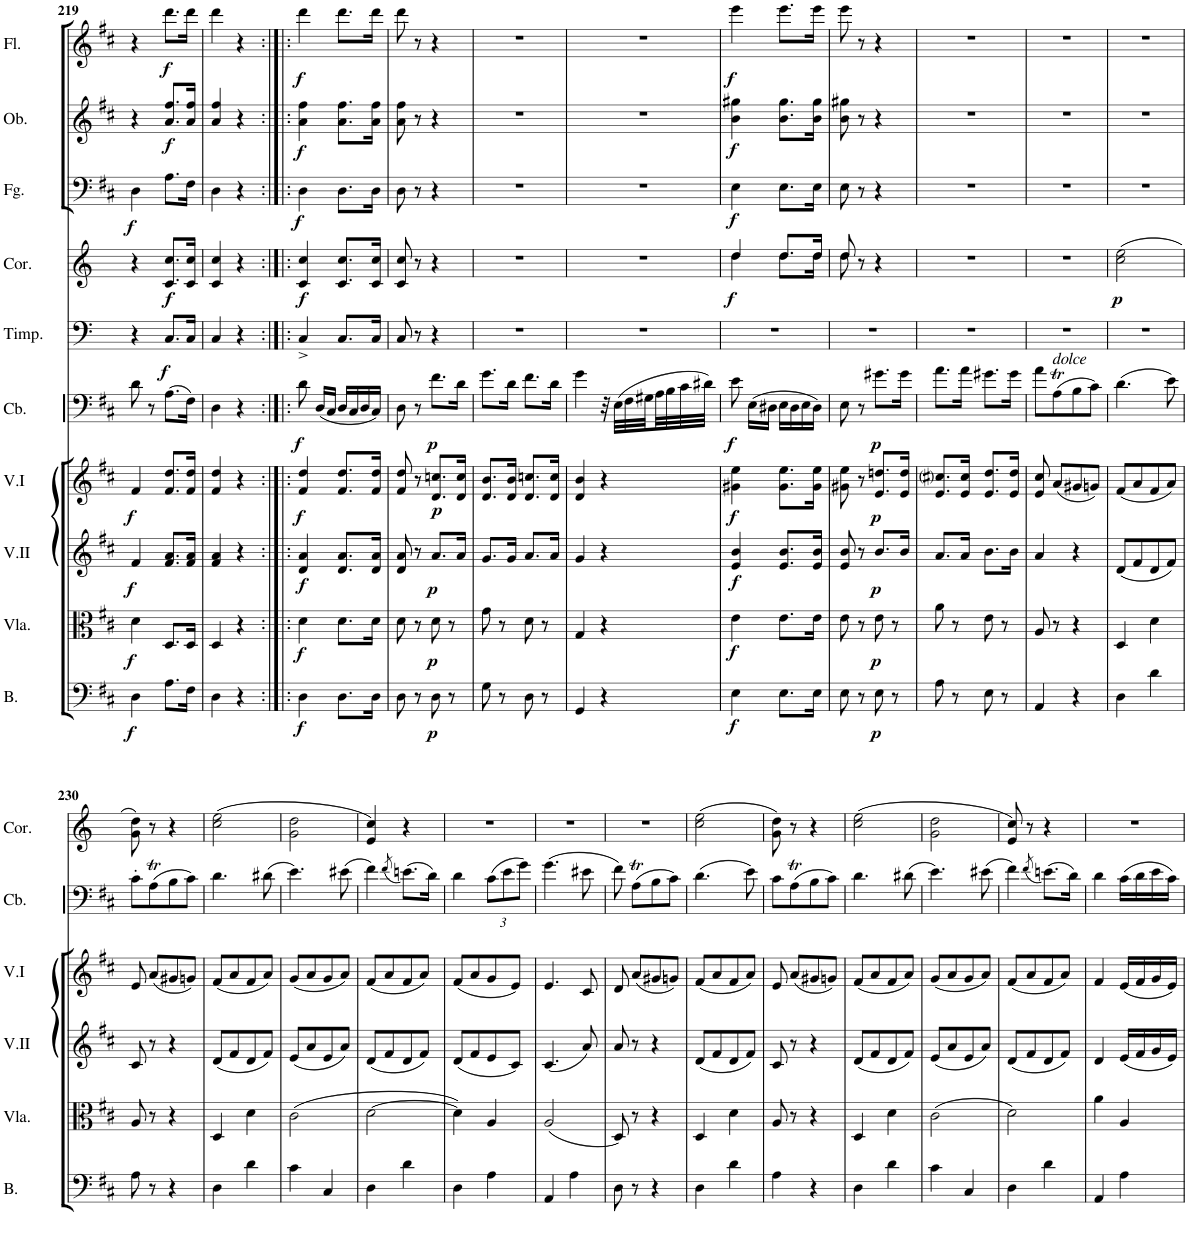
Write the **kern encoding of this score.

**kern	**dynam	**kern	**dynam	**kern	**dynam	**kern	**dynam	**kern	**dynam	**kern	**dynam	**kern	**dynam	**kern	**dynam	**kern	**dynam	**kern	**dynam
*part10	*part10	*part9	*part9	*part8	*part8	*part7	*part7	*part6	*part6	*part5	*part5	*part4	*part4	*part3	*part3	*part2	*part2	*part1	*part1
*staff10	*staff10	*staff9	*staff9	*staff8	*staff8	*staff7	*staff7	*staff6	*staff6	*staff5	*staff5	*staff4	*staff4	*staff3	*staff3	*staff2	*staff2	*staff1	*staff1
*I"Violoncello e Basso	*	*I"Viola	*	*I"Violino II	*	*I"Violino I	*	*I"Contrabbasso Principale	*	*I"Timpani (D, A)	*	*I"Corni 1,2 (D)	*	*I"Fagotto	*	*I"Oboi 1,2	*	*I"Flauto	*
*I'B.	*	*I'Vla.	*	*I'V.II	*	*I'V.I	*	*I'Cb.	*	*I'Timp.	*	*I'Cor.	*	*I'Fg.	*	*I'Ob.	*	*I'Fl.	*
!!LO:PB:g=z
*clefF4	*	*clefC3	*	*clefG2	*	*clefG2	*	*clefF4	*	*clefF4	*	*clefG2	*	*clefF4	*	*clefG2	*	*clefG2	*
*Trd7c12	*	*	*	*	*	*	*	*Trd7c12	*	*Trd-1c-2	*	*Trd6c10	*	*	*	*	*	*	*
*k[f#c#]	*	*k[f#c#]	*	*k[f#c#]	*	*k[f#c#]	*	*k[f#c#]	*	*k[]	*	*k[]	*	*k[f#c#]	*	*k[f#c#]	*	*k[f#c#]	*
*M2/4	*	*M2/4	*	*M2/4	*	*M2/4	*	*M2/4	*	*M2/4	*	*M2/4	*	*M2/4	*	*M2/4	*	*M2/4	*
=219	=219	=219	=219	=219	=219	=219	=219	=219	=219	=219	=219	=219	=219	=219	=219	=219	=219	=219	=219
!	!LO:DY:b	!	!LO:DY:b	!	!LO:DY:b	!	!LO:DY:b	!	!	!	!	!	!	!	!LO:DY:b	!	!	!	!
4D\	f	4d\	f	4f#/	f	4f#/	f	8d\	.	4r	.	4r	.	4D\	f	4r	.	4r	.
.	.	.	.	.	.	.	.	8r	.	.	.	.	.	.	.	.	.	.	.
!	!	!	!	!	!	!	!	!	!	!	!LO:DY:b	!	!LO:DY:b	!	!	!	!LO:DY:b	!	!LO:DY:b
8.A\L	.	8.D/L	.	8.f#/ 8.a/L	.	8.f#/ 8.dd/L	.	(8.A\L	.	8.C/L	f	8.c/ 8.cc/L	f	8.A\L	.	8.a/ 8.ff#/L	f	8.ddd\L	f
16F#\Jk	.	16D/Jk	.	16f#/ 16a/Jk	.	16f#/ 16dd/Jk	.	16F#\Jk)	.	16C/Jk	.	16c/ 16cc/Jk	.	16F#\Jk	.	16a/ 16ff#/Jk	.	16ddd\Jk	.
=220	=220	=220	=220	=220	=220	=220	=220	=220	=220	=220	=220	=220	=220	=220	=220	=220	=220	=220	=220
4D\	.	4D/	.	4f#/ 4a/	.	4f#/ 4dd/	.	4D\	.	4C/	.	4c/ 4cc/	.	4D\	.	4a/ 4ff#/	.	4ddd\	.
4r	.	4r	.	4r	.	4r	.	4r	.	4r	.	4r	.	4r	.	4r	.	4r	.
=221:|!|:	=221:|!|:	=221:|!|:	=221:|!|:	=221:|!|:	=221:|!|:	=221:|!|:	=221:|!|:	=221:|!|:	=221:|!|:	=221:|!|:	=221:|!|:	=221:|!|:	=221:|!|:	=221:|!|:	=221:|!|:	=221:|!|:	=221:|!|:	=221:|!|:	=221:|!|:
!	!LO:DY:b	!	!LO:DY:b	!	!LO:DY:b	!	!LO:DY:b	!	!LO:DY:b	!	!	!	!LO:DY:b	!	!LO:DY:b	!	!LO:DY:b	!	!LO:DY:b
4D\	f	4d\	f	4d/ 4a/	f	4f#/ 4dd/	f	8d\	f	4C^/	.	4c/ 4cc/	f	4D\	f	4a\ 4ff#\	f	4ddd\	f
.	.	.	.	.	.	.	.	(16D/LL	.	.	.	.	.	.	.	.	.	.	.
.	.	.	.	.	.	.	.	16C#/JJ	.	.	.	.	.	.	.	.	.	.	.
8.D\L	.	8.d\L	.	8.d/ 8.a/L	.	8.f#/ 8.dd/L	.	16D/LL	.	8.C/L	.	8.c/ 8.cc/L	.	8.D\L	.	8.a\ 8.ff#\L	.	8.ddd\L	.
.	.	.	.	.	.	.	.	16C#/	.	.	.	.	.	.	.	.	.	.	.
.	.	.	.	.	.	.	.	16D/	.	.	.	.	.	.	.	.	.	.	.
16D\Jk	.	16d\Jk	.	16d/ 16a/Jk	.	16f#/ 16dd/Jk	.	16C#/JJ)	.	16C/Jk	.	16c/ 16cc/Jk	.	16D\Jk	.	16a\ 16ff#\Jk	.	16ddd\Jk	.
=222	=222	=222	=222	=222	=222	=222	=222	=222	=222	=222	=222	=222	=222	=222	=222	=222	=222	=222	=222
8D\	.	8d\	.	8d/ 8a/	.	8f#/ 8dd/	.	8D\	.	8C/	.	8c/ 8cc/	.	8D\	.	8a\ 8ff#\	.	8ddd\	.
8r	.	8r	.	8r	.	8r	.	8r	.	8r	.	8r	.	8r	.	8r	.	8r	.
!	!LO:DY:b	!	!LO:DY:b	!	!LO:DY:b	!	!LO:DY:b	!	!LO:DY:b	!	!	!	!	!	!	!	!	!	!
8D\	p	8d\	p	8.a/L	p	8.d/ 8.ccn/L	p	8.f#\L	p	4r	.	4r	.	4r	.	4r	.	4r	.
8r	.	8r	.	.	.	.	.	.	.	.	.	.	.	.	.	.	.	.	.
.	.	.	.	16a/Jk	.	16d/ 16cc/Jk	.	16d\Jk	.	.	.	.	.	.	.	.	.	.	.
=223	=223	=223	=223	=223	=223	=223	=223	=223	=223	=223	=223	=223	=223	=223	=223	=223	=223	=223	=223
8G\	.	8g\	.	8.g/L	.	8.d/ 8.b/L	.	8.g\L	.	2r	.	2r	.	2r	.	2r	.	2r	.
8r	.	8r	.	.	.	.	.	.	.	.	.	.	.	.	.	.	.	.	.
.	.	.	.	16g/Jk	.	16d/ 16b/Jk	.	16d\Jk	.	.	.	.	.	.	.	.	.	.	.
8D\	.	8d\	.	8.a/L	.	8.d/ 8.ccn/L	.	8.f#\L	.	.	.	.	.	.	.	.	.	.	.
8r	.	8r	.	.	.	.	.	.	.	.	.	.	.	.	.	.	.	.	.
.	.	.	.	16a/Jk	.	16d/ 16cc/Jk	.	16d\Jk	.	.	.	.	.	.	.	.	.	.	.
=224	=224	=224	=224	=224	=224	=224	=224	=224	=224	=224	=224	=224	=224	=224	=224	=224	=224	=224	=224
4GG/	.	4G/	.	4g/	.	4d/ 4b/	.	4g\	.	2r	.	2r	.	2r	.	2r	.	2r	.
4r	.	4r	.	4r	.	4r	.	32r	.	.	.	.	.	.	.	.	.	.	.
.	.	.	.	.	.	.	.	(32E\LLL	.	.	.	.	.	.	.	.	.	.	.
.	.	.	.	.	.	.	.	32F#\	.	.	.	.	.	.	.	.	.	.	.
.	.	.	.	.	.	.	.	32G#X\	.	.	.	.	.	.	.	.	.	.	.
.	.	.	.	.	.	.	.	32A\	.	.	.	.	.	.	.	.	.	.	.
.	.	.	.	.	.	.	.	32B\	.	.	.	.	.	.	.	.	.	.	.
.	.	.	.	.	.	.	.	32c#\	.	.	.	.	.	.	.	.	.	.	.
.	.	.	.	.	.	.	.	32d#X\JJJ)	.	.	.	.	.	.	.	.	.	.	.
=225	=225	=225	=225	=225	=225	=225	=225	=225	=225	=225	=225	=225	=225	=225	=225	=225	=225	=225	=225
*	*	*	*	*	*	*	*	*	*	*	*	*^	*	*	*	*	*	*	*
!	!LO:DY:b	!	!LO:DY:b	!	!LO:DY:b	!	!LO:DY:b	!	!LO:DY:b	!	!	!	!	!LO:DY:b	!	!LO:DY:b	!	!LO:DY:b	!	!LO:DY:b
4E\	f	4e\	f	4e/ 4b/	f	4g#X\ 4ee\	f	8e\	f	2r	.	4dd/	4dd\	f	4E\	f	4b\ 4gg#X\	f	4eee\	f
.	.	.	.	.	.	.	.	(16E\LL	.	.	.	.	.	.	.	.	.	.	.	.
.	.	.	.	.	.	.	.	16D#X\JJ	.	.	.	.	.	.	.	.	.	.	.	.
8.E\L	.	8.e\L	.	8.e/ 8.b/L	.	8.g#\ 8.ee\L	.	16E\LL	.	.	.	8.dd/L	8.dd\L	.	8.E\L	.	8.b\ 8.gg#\L	.	8.eee\L	.
.	.	.	.	.	.	.	.	16D#\	.	.	.	.	.	.	.	.	.	.	.	.
.	.	.	.	.	.	.	.	16E\	.	.	.	.	.	.	.	.	.	.	.	.
16E\Jk	.	16e\Jk	.	16e/ 16b/Jk	.	16g#\ 16ee\Jk	.	16D#\JJ)	.	.	.	16dd/Jk	16dd\Jk	.	16E\Jk	.	16b\ 16gg#\Jk	.	16eee\Jk	.
=226	=226	=226	=226	=226	=226	=226	=226	=226	=226	=226	=226	=226	=226	=226	=226	=226	=226	=226	=226	=226
8E\	.	8e\	.	8e/ 8b/	.	8g#X\ 8ee\	.	8E\	.	2r	.	8dd/	8dd\	.	8E\	.	8b\ 8gg#X\	.	8eee\	.
8r	.	8r	.	8r	.	8r	.	8r	.	.	.	8r	8ryy	.	8r	.	8r	.	8r	.
!	!LO:DY:b	!	!LO:DY:b	!	!LO:DY:b	!	!LO:DY:b	!	!LO:DY:b	!	!	!	!	!	!	!	!	!	!	!
8E\	p	8e\	p	8.b/L	p	8.e/ 8.ddn/L	p	8.g#X\L	p	.	.	4r	4ryy	.	4r	.	4r	.	4r	.
8r	.	8r	.	.	.	.	.	.	.	.	.	.	.	.	.	.	.	.	.	.
.	.	.	.	16b/Jk	.	16e/ 16dd/Jk	.	16g#\Jk	.	.	.	.	.	.	.	.	.	.	.	.
*	*	*	*	*	*	*	*	*	*	*	*	*v	*v	*	*	*	*	*	*	*
=227	=227	=227	=227	=227	=227	=227	=227	=227	=227	=227	=227	=227	=227	=227	=227	=227	=227	=227	=227
8A\	.	8a\	.	8.a/L	.	8.e/ 8.cc#i/L	.	8.a\L	.	2r	.	2r	.	2r	.	2r	.	2r	.
8r	.	8r	.	.	.	.	.	.	.	.	.	.	.	.	.	.	.	.	.
.	.	.	.	16a/Jk	.	16e/ 16cc#/Jk	.	16a\Jk	.	.	.	.	.	.	.	.	.	.	.
8E\	.	8e\	.	8.b\L	.	8.e/ 8.dd/L	.	8.g#X\L	.	.	.	.	.	.	.	.	.	.	.
8r	.	8r	.	.	.	.	.	.	.	.	.	.	.	.	.	.	.	.	.
.	.	.	.	16b\Jk	.	16e/ 16dd/Jk	.	16g#\Jk	.	.	.	.	.	.	.	.	.	.	.
=228	=228	=228	=228	=228	=228	=228	=228	=228	=228	=228	=228	=228	=228	=228	=228	=228	=228	=228	=228
4AA/	.	8A/	.	4a/	.	8e/ 8cc#/	.	8a\L	.	2r	.	2r	.	2r	.	2r	.	2r	.
!	!	!	!	!	!	!	!	!LO:TX:a:i:t=dolce	!	!	!	!	!	!	!	!	!	!	!
.	.	8r	.	.	.	(8a/L	.	(8AT\	.	.	.	.	.	.	.	.	.	.	.
4r	.	4r	.	4r	.	8g#X/	.	8B\	.	.	.	.	.	.	.	.	.	.	.
.	.	.	.	.	.	8gn/J)	.	8c#\J)	.	.	.	.	.	.	.	.	.	.	.
=229	=229	=229	=229	=229	=229	=229	=229	=229	=229	=229	=229	=229	=229	=229	=229	=229	=229	=229	=229
!	!	!	!	!	!	!	!	!	!	!	!	!	!LO:DY:b	!	!	!	!	!	!
4D\	.	4D/	.	(8d/L	.	(8f#/L	.	(4.d\	.	2r	.	(2cc\ 2ee\	p	2r	.	2r	.	2r	.
.	.	.	.	8f#/	.	8a/	.	.	.	.	.	.	.	.	.	.	.	.	.
4d\	.	4d\	.	8d/	.	8f#/	.	.	.	.	.	.	.	.	.	.	.	.	.
.	.	.	.	8f#/J)	.	8a/J)	.	8e\)	.	.	.	.	.	.	.	.	.	.	.
!!LO:LB:g=z
=230	=230	=230	=230	=230	=230	=230	=230	=230	=230	=230	=230	=230	=230	=230	=230	=230	=230	=230	=230
8A\	.	8A/	.	8c#/	.	8e/	.	8c#'\L	.	2r	.	8g\ 8dd\)	.	2r	.	2r	.	2r	.
8r	.	8r	.	8r	.	(8a/L	.	(8AT\	.	.	.	8r	.	.	.	.	.	.	.
4r	.	4r	.	4r	.	8g#X/	.	8B\	.	.	.	4r	.	.	.	.	.	.	.
.	.	.	.	.	.	8gn/J)	.	8c#\J)	.	.	.	.	.	.	.	.	.	.	.
=231	=231	=231	=231	=231	=231	=231	=231	=231	=231	=231	=231	=231	=231	=231	=231	=231	=231	=231	=231
4D\	.	4D/	.	(8d/L	.	(8f#/L	.	4.d\	.	2r	.	(2cc\ 2ee\	.	2r	.	2r	.	2r	.
.	.	.	.	8f#/	.	8a/	.	.	.	.	.	.	.	.	.	.	.	.	.
4d\	.	4d\	.	8d/	.	8f#/	.	.	.	.	.	.	.	.	.	.	.	.	.
.	.	.	.	8f#/J)	.	8a/J)	.	(8d#X\	.	.	.	.	.	.	.	.	.	.	.
=232	=232	=232	=232	=232	=232	=232	=232	=232	=232	=232	=232	=232	=232	=232	=232	=232	=232	=232	=232
4c#\	.	(2c#\	.	(8e/L	.	(8g/L	.	4.e\)	.	2r	.	2g\ 2dd\	.	2r	.	2r	.	2r	.
.	.	.	.	8a/	.	8a/	.	.	.	.	.	.	.	.	.	.	.	.	.
4C#/	.	.	.	8e/	.	8g/	.	.	.	.	.	.	.	.	.	.	.	.	.
.	.	.	.	8a/J)	.	8a/J)	.	(8e#X\	.	.	.	.	.	.	.	.	.	.	.
=233	=233	=233	=233	=233	=233	=233	=233	=233	=233	=233	=233	=233	=233	=233	=233	=233	=233	=233	=233
4D\	.	[2d\	.	(8d/L	.	(8f#/L	.	4f#\)	.	2r	.	4e/ 4cc/)	.	2r	.	2r	.	2r	.
.	.	.	.	8f#/	.	8a/	.	.	.	.	.	.	.	.	.	.	.	.	.
.	.	.	.	.	.	.	.	(8qf#/	.	.	.	.	.	.	.	.	.	.	.
4d\	.	.	.	8d/	.	8f#/	.	(8.en\L)	.	.	.	4r	.	.	.	.	.	.	.
.	.	.	.	8f#/J)	.	8a/J)	.	.	.	.	.	.	.	.	.	.	.	.	.
.	.	.	.	.	.	.	.	16d\Jk)	.	.	.	.	.	.	.	.	.	.	.
=234	=234	=234	=234	=234	=234	=234	=234	=234	=234	=234	=234	=234	=234	=234	=234	=234	=234	=234	=234
4D\	.	4d\])	.	(8d/L	.	(8f#/L	.	4d\	.	2r	.	2r	.	2r	.	2r	.	2r	.
.	.	.	.	8f#/	.	8a/	.	.	.	.	.	.	.	.	.	.	.	.	.
*	*	*	*	*	*	*	*	*Xbrackettup	*	*	*	*	*	*	*	*	*	*	*
4A\	.	4A/	.	8e/	.	8g/	.	(12c#\L	.	.	.	.	.	.	.	.	.	.	.
.	.	.	.	.	.	.	.	12e\	.	.	.	.	.	.	.	.	.	.	.
.	.	.	.	8c#/J)	.	8e/J)	.	.	.	.	.	.	.	.	.	.	.	.	.
.	.	.	.	.	.	.	.	12g\J)	.	.	.	.	.	.	.	.	.	.	.
=235	=235	=235	=235	=235	=235	=235	=235	=235	=235	=235	=235	=235	=235	=235	=235	=235	=235	=235	=235
4AA/	.	(2A/	.	(4.c#/	.	4.e/	.	(4.g\	.	2r	.	2r	.	2r	.	2r	.	2r	.
4A\	.	.	.	.	.	.	.	.	.	.	.	.	.	.	.	.	.	.	.
.	.	.	.	8a/)	.	8c#/	.	8e#X\	.	.	.	.	.	.	.	.	.	.	.
=236	=236	=236	=236	=236	=236	=236	=236	=236	=236	=236	=236	=236	=236	=236	=236	=236	=236	=236	=236
8D\	.	8D/)	.	8a/	.	8d/	.	8f#\)	.	2r	.	2r	.	2r	.	2r	.	2r	.
8r	.	8r	.	8r	.	(8a/L	.	(8AT\L	.	.	.	.	.	.	.	.	.	.	.
4r	.	4r	.	4r	.	8g#X/	.	8B\	.	.	.	.	.	.	.	.	.	.	.
.	.	.	.	.	.	8gn/J)	.	8c#\J)	.	.	.	.	.	.	.	.	.	.	.
=237	=237	=237	=237	=237	=237	=237	=237	=237	=237	=237	=237	=237	=237	=237	=237	=237	=237	=237	=237
4D\	.	4D/	.	(8d/L	.	(8f#/L	.	(4.d\	.	2r	.	(2cc\ 2ee\	.	2r	.	2r	.	2r	.
.	.	.	.	8f#/	.	8a/	.	.	.	.	.	.	.	.	.	.	.	.	.
4d\	.	4d\	.	8d/	.	8f#/	.	.	.	.	.	.	.	.	.	.	.	.	.
.	.	.	.	8f#/J)	.	8a/J)	.	8e\)	.	.	.	.	.	.	.	.	.	.	.
=238	=238	=238	=238	=238	=238	=238	=238	=238	=238	=238	=238	=238	=238	=238	=238	=238	=238	=238	=238
4A\	.	8A/	.	8c#/	.	8e/	.	8c#\L	.	2r	.	8g\ 8dd\)	.	2r	.	2r	.	2r	.
.	.	8r	.	8r	.	(8a/L	.	(8AT\	.	.	.	8r	.	.	.	.	.	.	.
4r	.	4r	.	4r	.	8g#X/	.	8B\	.	.	.	4r	.	.	.	.	.	.	.
.	.	.	.	.	.	8gn/J)	.	8c#\J)	.	.	.	.	.	.	.	.	.	.	.
=239	=239	=239	=239	=239	=239	=239	=239	=239	=239	=239	=239	=239	=239	=239	=239	=239	=239	=239	=239
4D\	.	4D/	.	(8d/L	.	(8f#/L	.	4.d\	.	2r	.	(2cc\ 2ee\	.	2r	.	2r	.	2r	.
.	.	.	.	8f#/	.	8a/	.	.	.	.	.	.	.	.	.	.	.	.	.
4d\	.	4d\	.	8d/	.	8f#/	.	.	.	.	.	.	.	.	.	.	.	.	.
.	.	.	.	8f#/J)	.	8a/J)	.	(8d#X\	.	.	.	.	.	.	.	.	.	.	.
=240	=240	=240	=240	=240	=240	=240	=240	=240	=240	=240	=240	=240	=240	=240	=240	=240	=240	=240	=240
4c#\	.	(2c#\	.	(8e/L	.	(8g/L	.	4.e\)	.	2r	.	2g\ 2dd\	.	2r	.	2r	.	2r	.
.	.	.	.	8a/	.	8a/	.	.	.	.	.	.	.	.	.	.	.	.	.
4C#/	.	.	.	8e/	.	8g/	.	.	.	.	.	.	.	.	.	.	.	.	.
.	.	.	.	8a/J)	.	8a/J)	.	(8e#X\	.	.	.	.	.	.	.	.	.	.	.
=241	=241	=241	=241	=241	=241	=241	=241	=241	=241	=241	=241	=241	=241	=241	=241	=241	=241	=241	=241
4D\	.	2d\)	.	(8d/L	.	(8f#/L	.	4f#\)	.	2r	.	8e/ 8cc/)	.	2r	.	2r	.	2r	.
.	.	.	.	8f#/	.	8a/	.	.	.	.	.	8r	.	.	.	.	.	.	.
.	.	.	.	.	.	.	.	(8qf#/	.	.	.	.	.	.	.	.	.	.	.
4d\	.	.	.	8d/	.	8f#/	.	(8.en\L)	.	.	.	4r	.	.	.	.	.	.	.
.	.	.	.	8f#/J)	.	8a/J)	.	.	.	.	.	.	.	.	.	.	.	.	.
.	.	.	.	.	.	.	.	16d\Jk)	.	.	.	.	.	.	.	.	.	.	.
=242	=242	=242	=242	=242	=242	=242	=242	=242	=242	=242	=242	=242	=242	=242	=242	=242	=242	=242	=242
4AA/	.	4a\	.	4d/	.	4f#/	.	4d\	.	2r	.	2r	.	2r	.	2r	.	2r	.
4A\	.	4A/	.	(16e/LL	.	(16e/LL	.	(16c#\LL	.	.	.	.	.	.	.	.	.	.	.
.	.	.	.	16f#/	.	16f#/	.	16d\	.	.	.	.	.	.	.	.	.	.	.
.	.	.	.	16g/	.	16g/	.	16e\	.	.	.	.	.	.	.	.	.	.	.
.	.	.	.	16e/JJ)	.	16e/JJ)	.	16c#\JJ)	.	.	.	.	.	.	.	.	.	.	.
=	=	=	=	=	=	=	=	=	=	=	=	=	=	=	=	=	=	=	=
*-	*-	*-	*-	*-	*-	*-	*-	*-	*-	*-	*-	*-	*-	*-	*-	*-	*-	*-	*-
